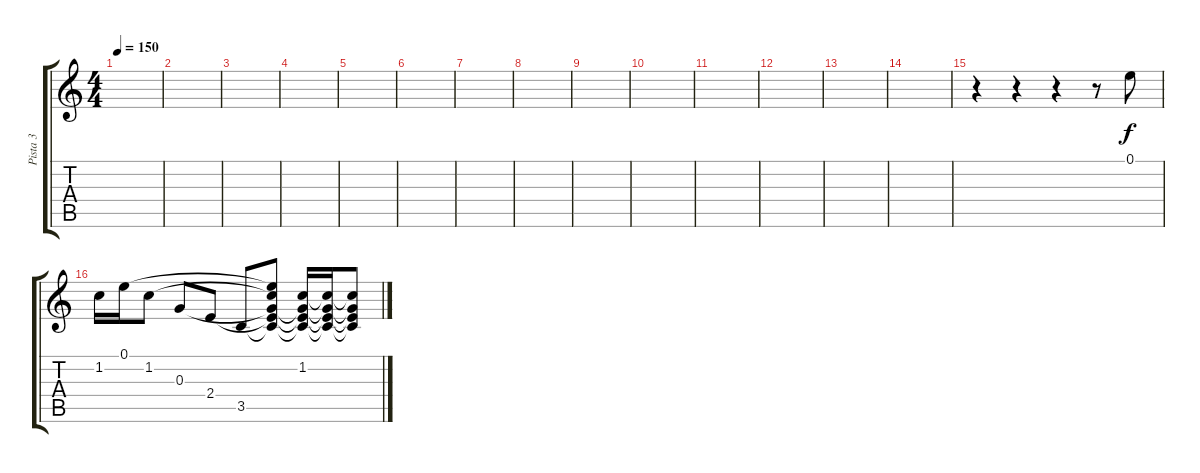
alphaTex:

\track ("Pista 3" "Pista 3") {instrument electricguitarjazz}
\staff {score tabs}
\tuning (E4 B3 G3 D3 A2 E2) {hide}
\ts (4 4)
\tempo 150
\clef g2
\ks c
|
|
|
|
|
|
|
|
|
|
|
|
|
|
r.4 r.4 r.4 r.8 0.1.8 |
1.2.16 0.1.16 1.2.8 0.3.8 2.4.8 3.5.8 (0.1{t} 1.2{t} 0.3{t} 2.4{t} 3.5{t}).8 (1.2 0.3{t} 2.4{t} 3.5{t}).16 (1.2{t} 0.3{t} 2.4{t} 3.5{t}).16 (1.2{t} 0.3{t} 2.4{t} 3.5{t}).8
